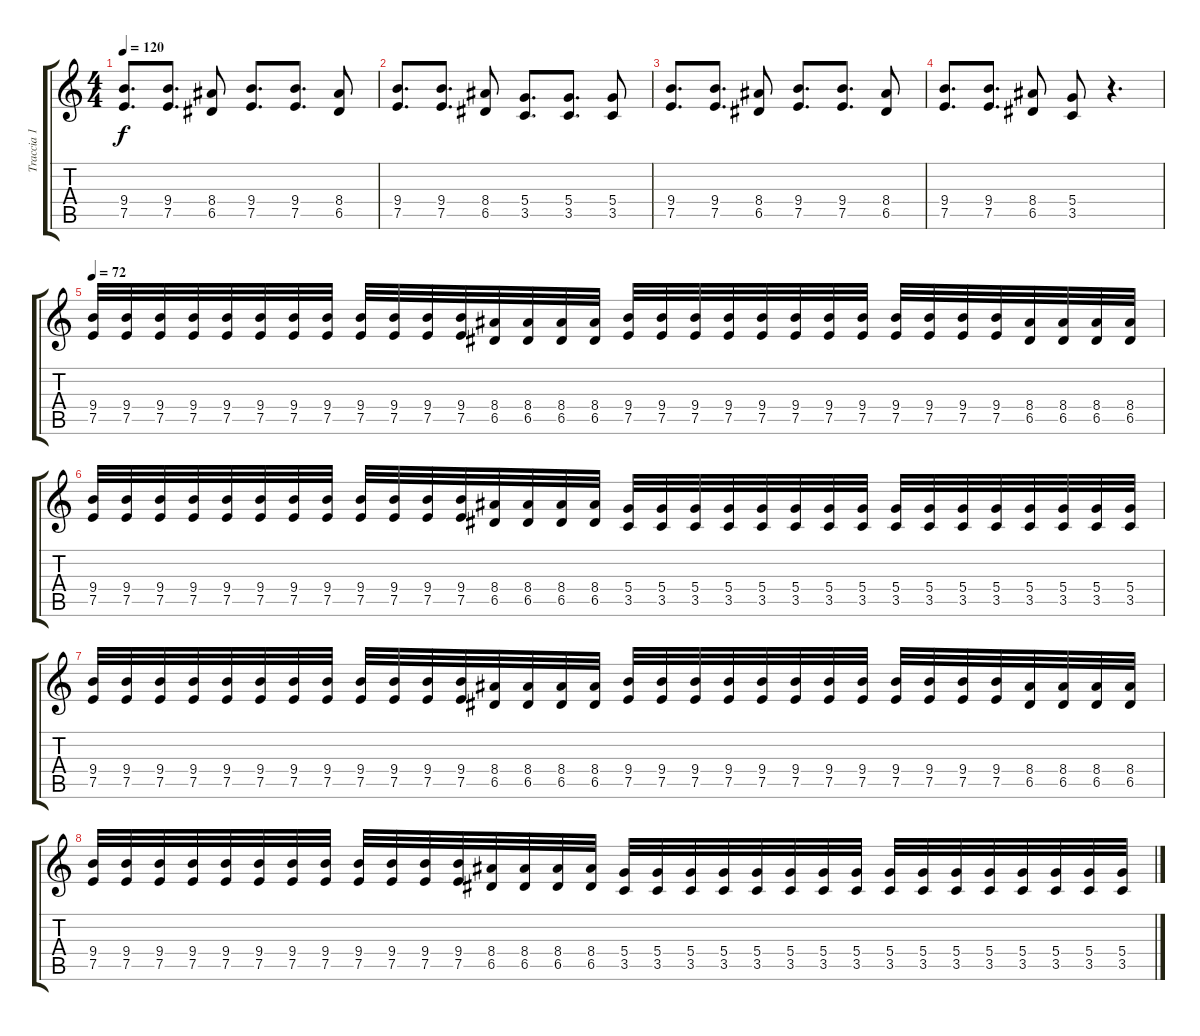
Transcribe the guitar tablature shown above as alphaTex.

\track ("Traccia 1" "Traccia 1") {instrument distortionguitar}
\staff {score tabs}
\tuning (E4 B3 G3 D3 A2 E2) {hide}
\ts (4 4)
\tempo 120
\clef g2
\ks c
(9.4 7.5).8{d dy f} (9.4 7.5).8{d} (8.4 6.5).8 (9.4 7.5).8{d} (9.4 7.5).8{d} (8.4 6.5).8 |
(9.4 7.5).8{d} (9.4 7.5).8{d} (8.4 6.5).8 (5.4 3.5).8{d} (5.4 3.5).8{d} (5.4 3.5).8 |
(9.4 7.5).8{d} (9.4 7.5).8{d} (8.4 6.5).8 (9.4 7.5).8{d} (9.4 7.5).8{d} (8.4 6.5).8 |
(9.4 7.5).8{d} (9.4 7.5).8{d} (8.4 6.5).8 (5.4 3.5).8 r.4{d} |
\tempo 72
(9.4 7.5).32 (9.4 7.5).32 (9.4 7.5).32 (9.4 7.5).32 (9.4 7.5).32 (9.4 7.5).32 (9.4 7.5).32 (9.4 7.5).32 (9.4 7.5).32 (9.4 7.5).32 (9.4 7.5).32 (9.4 7.5).32 (8.4 6.5).32 (8.4 6.5).32 (8.4 6.5).32 (8.4 6.5).32 (9.4 7.5).32 (9.4 7.5).32 (9.4 7.5).32 (9.4 7.5).32 (9.4 7.5).32 (9.4 7.5).32 (9.4 7.5).32 (9.4 7.5).32 (9.4 7.5).32 (9.4 7.5).32 (9.4 7.5).32 (9.4 7.5).32 (8.4 6.5).32 (8.4 6.5).32 (8.4 6.5).32 (8.4 6.5).32 |
(9.4 7.5).32 (9.4 7.5).32 (9.4 7.5).32 (9.4 7.5).32 (9.4 7.5).32 (9.4 7.5).32 (9.4 7.5).32 (9.4 7.5).32 (9.4 7.5).32 (9.4 7.5).32 (9.4 7.5).32 (9.4 7.5).32 (8.4 6.5).32 (8.4 6.5).32 (8.4 6.5).32 (8.4 6.5).32 (5.4 3.5).32 (5.4 3.5).32 (5.4 3.5).32 (5.4 3.5).32 (5.4 3.5).32 (5.4 3.5).32 (5.4 3.5).32 (5.4 3.5).32 (5.4 3.5).32 (5.4 3.5).32 (5.4 3.5).32 (5.4 3.5).32 (5.4 3.5).32 (5.4 3.5).32 (5.4 3.5).32 (5.4 3.5).32 |
(9.4 7.5).32 (9.4 7.5).32 (9.4 7.5).32 (9.4 7.5).32 (9.4 7.5).32 (9.4 7.5).32 (9.4 7.5).32 (9.4 7.5).32 (9.4 7.5).32 (9.4 7.5).32 (9.4 7.5).32 (9.4 7.5).32 (8.4 6.5).32 (8.4 6.5).32 (8.4 6.5).32 (8.4 6.5).32 (9.4 7.5).32 (9.4 7.5).32 (9.4 7.5).32 (9.4 7.5).32 (9.4 7.5).32 (9.4 7.5).32 (9.4 7.5).32 (9.4 7.5).32 (9.4 7.5).32 (9.4 7.5).32 (9.4 7.5).32 (9.4 7.5).32 (8.4 6.5).32 (8.4 6.5).32 (8.4 6.5).32 (8.4 6.5).32 |
(9.4 7.5).32 (9.4 7.5).32 (9.4 7.5).32 (9.4 7.5).32 (9.4 7.5).32 (9.4 7.5).32 (9.4 7.5).32 (9.4 7.5).32 (9.4 7.5).32 (9.4 7.5).32 (9.4 7.5).32 (9.4 7.5).32 (8.4 6.5).32 (8.4 6.5).32 (8.4 6.5).32 (8.4 6.5).32 (5.4 3.5).32 (5.4 3.5).32 (5.4 3.5).32 (5.4 3.5).32 (5.4 3.5).32 (5.4 3.5).32 (5.4 3.5).32 (5.4 3.5).32 (5.4 3.5).32 (5.4 3.5).32 (5.4 3.5).32 (5.4 3.5).32 (5.4 3.5).32 (5.4 3.5).32 (5.4 3.5).32 (5.4 3.5).32
